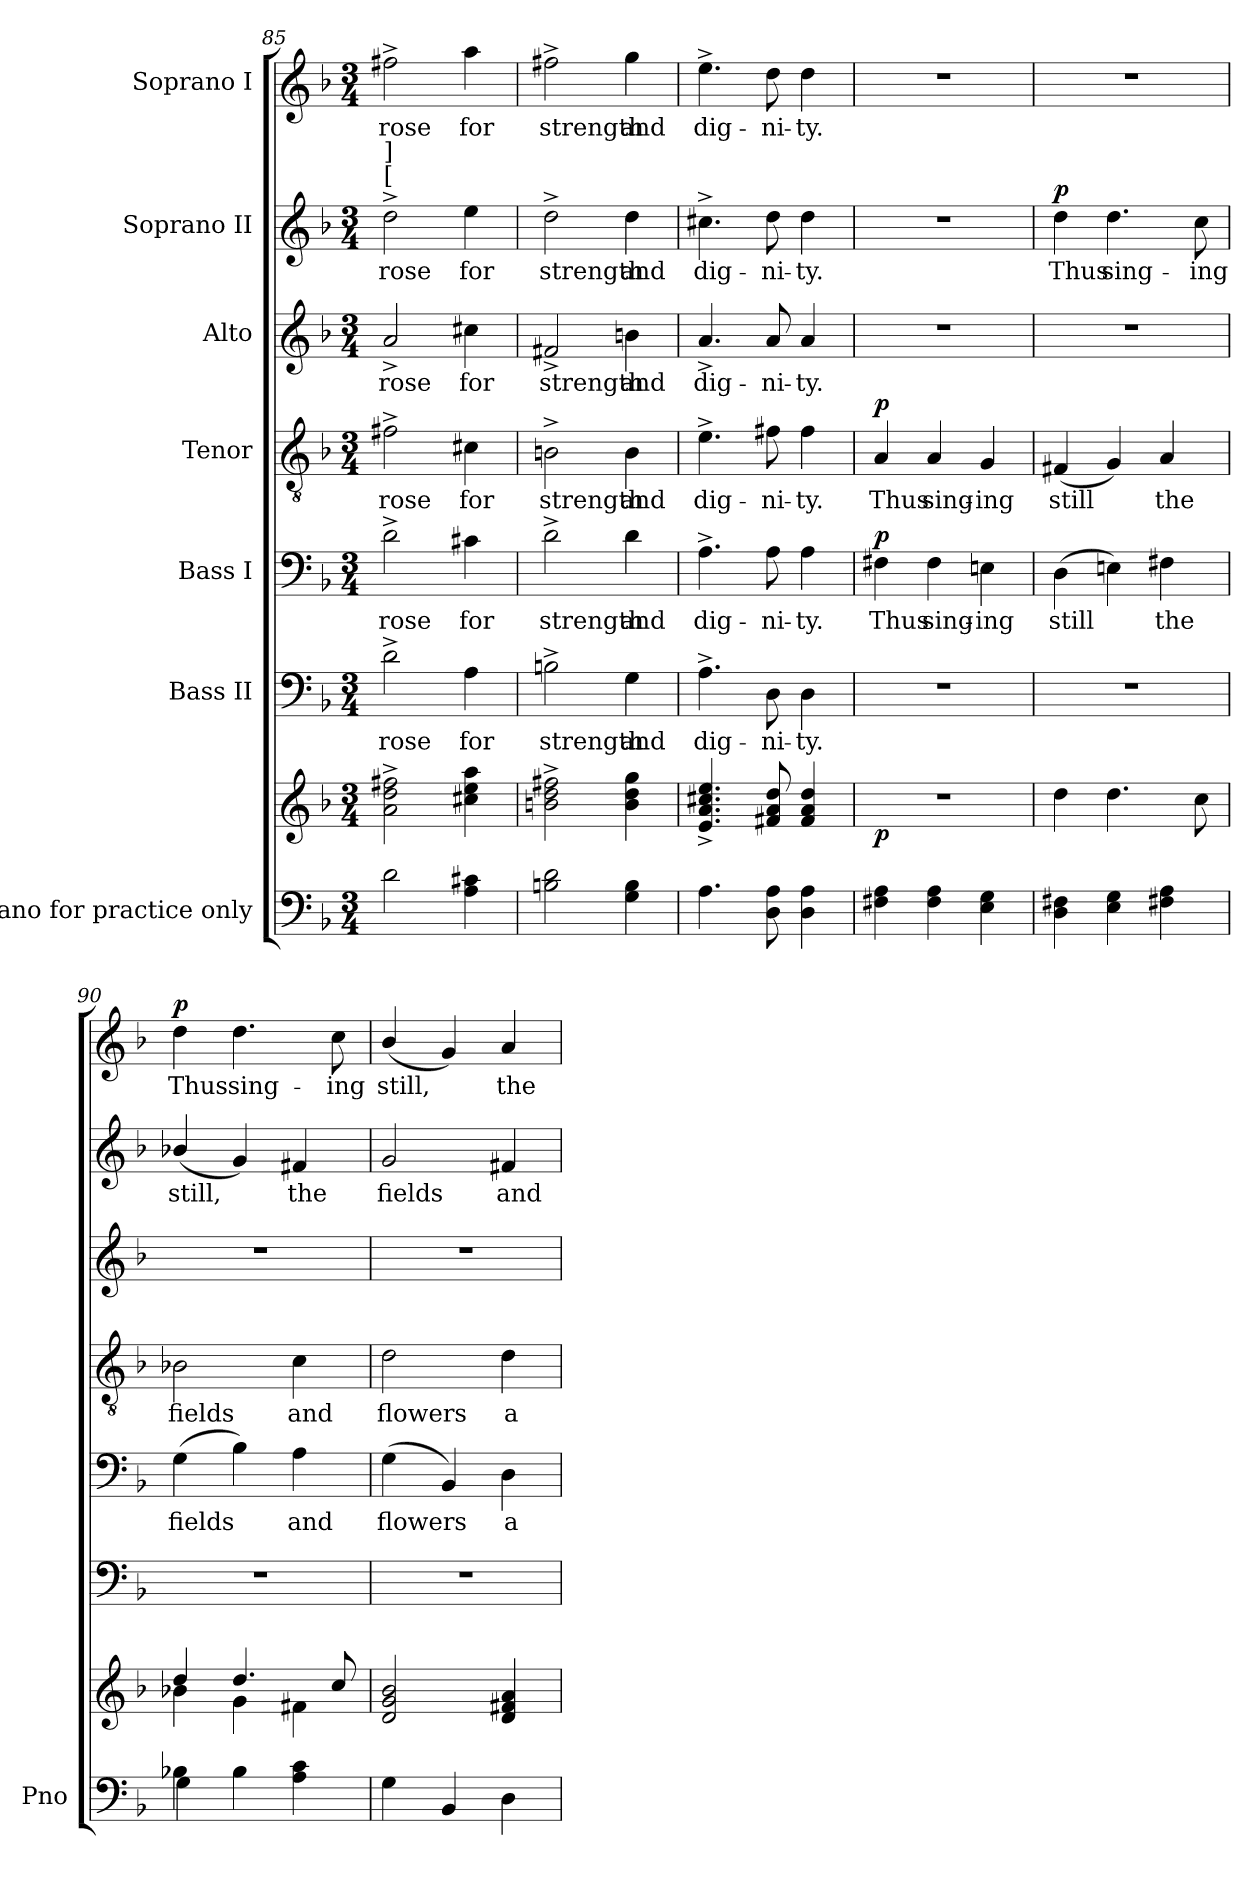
**kern	**kern	**dynam	**kern	**text	**kern	**text	**dynam	**kern	**text	**dynam	**kern	**text	**kern	**text	**dynam	**kern	**text	**dynam
*part7	*part7	*part7	*part6	*part6	*part5	*part5	*part5	*part4	*part4	*part4	*part3	*part3	*part2	*part2	*part2	*part1	*part1	*part1
*staff8	*staff7	*staff7/8	*staff6	*staff6	*staff5	*staff5	*staff5	*staff4	*staff4	*staff4	*staff3	*staff3	*staff2	*staff2	*staff2	*staff1	*staff1	*staff1
*I"Piano for practice only	*	*	*I"Bass II	*	*I"Bass I	*	*	*I"Tenor	*	*	*I"Alto	*	*I"Soprano II	*	*	*I"Soprano I	*	*
*I'Pno	*	*	*	*	*	*	*	*	*	*	*	*	*	*	*	*	*	*
*clefF4	*clefG2	*	*clefF4	*	*clefF4	*	*	*clefGv2	*	*	*clefG2	*	*clefG2	*	*	*clefG2	*	*
*k[b-]	*k[b-]	*	*k[b-]	*	*k[b-]	*	*	*k[b-]	*	*	*k[b-]	*	*k[b-]	*	*	*k[b-]	*	*
*M3/4	*M3/4	*	*M3/4	*	*M3/4	*	*	*M3/4	*	*	*M3/4	*	*M3/4	*	*	*M3/4	*	*
=85	=85	=85	=85	=85	=85	=85	=85	=85	=85	=85	=85	=85	=85	=85	=85	=85	=85	=85
!	!	!	!	!	!	!	!	!	!	!	!	!	!LO:TX:a:t=[	!	!	!	!	!
!	!	!	!	!	!	!	!	!	!	!	!	!	!LO:TX:a:t=]	!	!	!	!	!
2d\	2a\^ 2dd\^ 2ff#X\^	.	2d^\	rose	2d^\	rose	.	2f#X^\	rose	.	2a^>/	rose	2dd^\	rose	.	2ff#X^\	rose	.
4A\ 4c#X\	4cc#X\ 4ee\ 4aa\	.	4A\	for	4c#X\	for	.	4c#X\	for	.	4cc#X\	for	4ee\	for	.	4aa\	for	.
=86	=86	=86	=86	=86	=86	=86	=86	=86	=86	=86	=86	=86	=86	=86	=86	=86	=86	=86
2Bn\ 2d\	2bn\^ 2dd\^ 2ff#X\^	.	2Bn^\	strength	2d^\	strength	.	2Bn^\	strength	.	2f#X^/	strength	2dd^\	strength	.	2ff#X^\	strength	.
4G\ 4B\	4b\ 4dd\ 4gg\	.	4G\	and	4d\	and	.	4B\	and	.	4bn\	and	4dd\	and	.	4gg\	and	.
=87	=87	=87	=87	=87	=87	=87	=87	=87	=87	=87	=87	=87	=87	=87	=87	=87	=87	=87
4.A\	4.e/^> 4.a/^> 4.cc#X/^> 4.ee/^>	.	4.A^\	dig-	4.A^\	dig-	.	4.e^\	dig-	.	4.a^>/	dig-	4.cc#X^\	dig-	.	4.ee^\	dig-	.
8D\ 8A\	8f#X/ 8a/ 8dd/	.	8D\	-ni-	8A\	-ni-	.	8f#X\	-ni-	.	8a/	-ni-	8dd\	-ni-	.	8dd\	-ni-	.
4D\ 4A\	4f#/ 4a/ 4dd/	.	4D\	-ty.	4A\	-ty.	.	4f#\	-ty.	.	4a/	-ty.	4dd\	-ty.	.	4dd\	-ty.	.
=88	=88	=88	=88	=88	=88	=88	=88	=88	=88	=88	=88	=88	=88	=88	=88	=88	=88	=88
!	!	!LO:DY:b	!	!	!	!	!LO:DY:a	!	!	!LO:DY:a	!	!	!	!	!	!	!	!
4F#X\ 4A\	2.r	p	2.r	.	4F#X\	Thus	p	4A/	Thus	p	2.r	.	2.r	.	.	2.r	.	.
4F#\ 4A\	.	.	.	.	4F#\	sing-	.	4A/	sing-	.	.	.	.	.	.	.	.	.
4E\ 4G\	.	.	.	.	4En\	-ing	.	4G/	-ing	.	.	.	.	.	.	.	.	.
=89	=89	=89	=89	=89	=89	=89	=89	=89	=89	=89	=89	=89	=89	=89	=89	=89	=89	=89
!	!	!	!	!	!	!	!	!	!	!	!	!	!	!	!LO:DY:a	!	!	!
4D\ 4F#X\	4dd\	.	2.r	.	(4D\	still	.	(4F#X/	still	.	2.r	.	4dd\	Thus	p	2.r	.	.
4E\ 4G\	4.dd\	.	.	.	4En\)	.	.	4G/)	.	.	.	.	4.dd\	sing-	.	.	.	.
4F#X\ 4A\	.	.	.	.	4F#X\	the	.	4A/	the	.	.	.	.	.	.	.	.	.
.	8cc\	.	.	.	.	.	.	.	.	.	.	.	8cc\	-ing	.	.	.	.
=90	=90	=90	=90	=90	=90	=90	=90	=90	=90	=90	=90	=90	=90	=90	=90	=90	=90	=90
*^	*^	*	*	*	*	*	*	*	*	*	*	*	*	*	*	*	*	*
!	!	!	!	!	!	!	!	!	!	!	!	!	!	!	!	!	!	!	!	!LO:DY:a
4B-X\	4G\	4dd/	4b-X\	.	2.r	.	(4G\	fields	.	2B-X\	fields	.	2.r	.	(4b-X/	still,	.	4dd\	Thus	p
4B-\	2ryy	4.dd/	4g\	.	.	.	4B-\)	.	.	.	.	.	.	.	4g/)	.	.	4.dd\	sing-	.
4A\ 4c\	.	.	4f#X\	.	.	.	4A\	and	.	4c\	and	.	.	.	4f#X/	the	.	.	.	.
.	.	8cc/	.	.	.	.	.	.	.	.	.	.	.	.	.	.	.	8cc\	-ing	.
*v	*v	*	*	*	*	*	*	*	*	*	*	*	*	*	*	*	*	*	*	*
*	*v	*v	*	*	*	*	*	*	*	*	*	*	*	*	*	*	*	*	*
=91	=91	=91	=91	=91	=91	=91	=91	=91	=91	=91	=91	=91	=91	=91	=91	=91	=91	=91
4G\	2d/ 2g/ 2b-/	.	2.r	.	(4G\	flowers	.	2d\	flowers	.	2.r	.	2g/	fields	.	(4b-/	still,	.
4BB-/	.	.	.	.	4BB-/)	.	.	.	.	.	.	.	.	.	.	4g/)	.	.
4D\	4d/ 4f#X/ 4a/	.	.	.	4D\	a-	.	4d\	a-	.	.	.	4f#X/	and	.	4a/	the	.
=	=	=	=	=	=	=	=	=	=	=	=	=	=	=	=	=	=	=
*-	*-	*-	*-	*-	*-	*-	*-	*-	*-	*-	*-	*-	*-	*-	*-	*-	*-	*-
